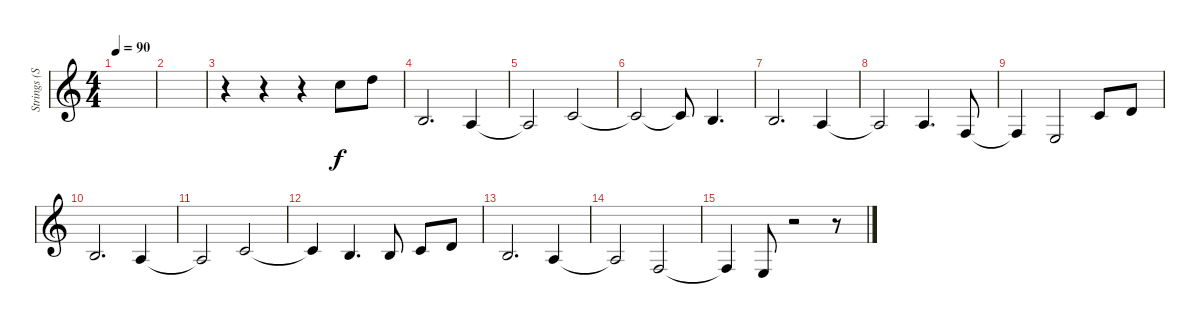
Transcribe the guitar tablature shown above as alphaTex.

\track ("Strings (Staff 1)" "Strings (S") {instrument stringensemble1}
\staff {score}
\tuning (E4 B3 G3 D3 A2 E2 B1) {hide}
\ts (4 4)
\tempo 90
\clef g2
\ks c
|
|
r.4 r.4 r.4 8.1.8 10.1.8 |
0.2.2{d} 2.3.4 |
2.3{t}.2 1.2.2 |
1.2{t}.2 1.2{t}.8 0.2.4{d} |
0.2.2{d} 2.3.4 |
2.3{t}.2 2.3.4{d} 3.4.8 |
3.4{t}.4 2.4.2 1.2.8 3.2.8 |
0.2.2{d} 2.3.4 |
2.3{t}.2 1.2.2 |
1.2{t}.4 0.2.4{d} 0.2.8 1.2.8 3.2.8 |
0.2.2{d} 2.3.4 |
2.3{t}.2 3.4.2 |
3.4{t}.4 2.4.8 r.2 r.8
